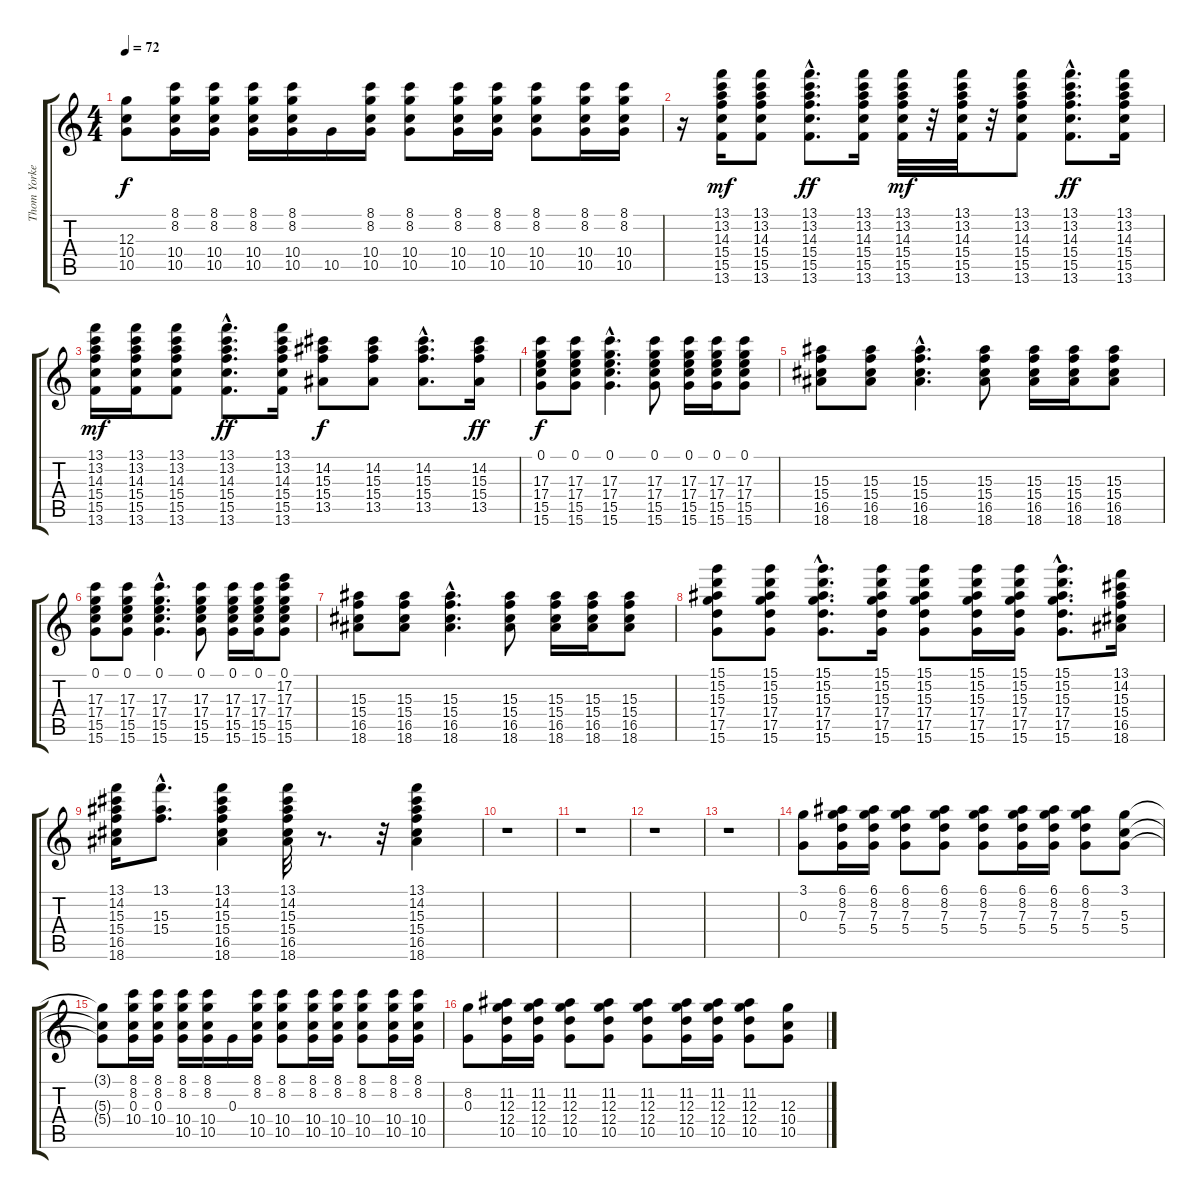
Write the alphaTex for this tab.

\track ("Thom Yorke - Acoustic Guitar" "Thom Yorke") {instrument acousticguitarsteel}
\staff {score tabs}
\tuning (E4 B3 G3 D3 A2 E2) {hide}
\ts (4 4)
\tempo 72
\clef g2
\ks c
(12.3{t} 10.4{t} 10.5{t}).8{dy f} (8.1 8.2 10.4 10.5).16 (8.1 8.2 10.4 10.5).16 (8.1 8.2 10.4 10.5).16 (8.1 8.2 10.4 10.5).16 10.5.16 (8.1 8.2 10.4 10.5).16 (8.1 8.2 10.4 10.5).8 (8.1 8.2 10.4 10.5).16 (8.1 8.2 10.4 10.5).16 (8.1 8.2 10.4 10.5).8 (8.1 8.2 10.4 10.5).16 (8.1 8.2 10.4 10.5).16 |
r.16 (13.1 13.2 14.3 15.4 15.5 13.6).16{dy mf} (13.1 13.2 14.3 15.4 15.5 13.6).8 (13.1{hac} 13.2{hac} 14.3{hac} 15.4{hac} 15.5{hac} 13.6{hac}).8{d dy ff} (13.1 13.2 14.3 15.4 15.5 13.6).16 (13.1 13.2 14.3 15.4 15.5 13.6).32{dy mf} r.32 (13.1 13.2 14.3 15.4 15.5 13.6).32 r.32 (13.1 13.2 14.3 15.4 15.5 13.6).8 (13.1{hac} 13.2{hac} 14.3{hac} 15.4{hac} 15.5{hac} 13.6{hac}).8{d dy ff} (13.1 13.2 14.3 15.4 15.5 13.6).16 |
(13.1 13.2 14.3 15.4 15.5 13.6).16{dy mf} (13.1 13.2 14.3 15.4 15.5 13.6).16 (13.1 13.2 14.3 15.4 15.5 13.6).8 (13.1{hac} 13.2{hac} 14.3{hac} 15.4{hac} 15.5{hac} 13.6{hac}).8{d dy ff} (13.1 13.2 14.3 15.4 15.5 13.6).16 (14.2 15.3 15.4 13.5).8{dy f} (14.2 15.3 15.4 13.5).8 (14.2{hac} 15.3{hac} 15.4{hac} 13.5{hac}).8{d} (14.2 15.3 15.4 13.5).16{dy ff} |
(0.1 17.3 17.4 15.5 15.6).8{dy f} (0.1 17.3 17.4 15.5 15.6).8 (0.1{hac} 17.3{hac} 17.4{hac} 15.5{hac} 15.6{hac}).4{d} (0.1 17.3 17.4 15.5 15.6).8 (0.1 17.3 17.4 15.5 15.6).16 (0.1 17.3 17.4 15.5 15.6).16 (0.1 17.3 17.4 15.5 15.6).8 |
(15.3 15.4 16.5 18.6).8 (15.3 15.4 16.5 18.6).8 (15.3{hac} 15.4{hac} 16.5{hac} 18.6{hac}).4{d} (15.3 15.4 16.5 18.6).8 (15.3 15.4 16.5 18.6).16 (15.3 15.4 16.5 18.6).16 (15.3 15.4 16.5 18.6).8 |
(0.1 17.3 17.4 15.5 15.6).8 (0.1 17.3 17.4 15.5 15.6).8 (0.1{hac} 17.3{hac} 17.4{hac} 15.5{hac} 15.6{hac}).4{d} (0.1 17.3 17.4 15.5 15.6).8 (0.1 17.3 17.4 15.5 15.6).16 (0.1 17.3 17.4 15.5 15.6).16 (0.1 17.2 17.3 17.4 15.5 15.6).8 |
(15.3 15.4 16.5 18.6).8 (15.3 15.4 16.5 18.6).8 (15.3{hac} 15.4{hac} 16.5{hac} 18.6{hac}).4{d} (15.3 15.4 16.5 18.6).8 (15.3 15.4 16.5 18.6).16 (15.3 15.4 16.5 18.6).16 (15.3 15.4 16.5 18.6).8 |
(15.1 15.2 15.3 17.4 17.5 15.6).8 (15.1 15.2 15.3 17.4 17.5 15.6).8 (15.1{hac} 15.2{hac} 15.3{hac} 17.4{hac} 17.5{hac} 15.6{hac}).8{d} (15.1 15.2 15.3 17.4 17.5 15.6).16 (15.1 15.2 15.3 17.4 17.5 15.6).8 (15.1 15.2 15.3 17.4 17.5 15.6).16 (15.1 15.2 15.3 17.4 17.5 15.6).16 (15.1{hac} 15.2{hac} 15.3{hac} 17.4{hac} 17.5{hac} 15.6{hac}).8{d} (13.1 14.2 15.3 15.4 16.5 18.6).16 |
(13.1 14.2 15.3 15.4 16.5 18.6).16 (13.1{hac} 15.3{hac} 15.4{hac}).8{d} (13.1 14.2 15.3 15.4 16.5 18.6).4 (13.1 14.2 15.3 15.4 16.5 18.6).32 r.8{d} r.32 (13.1 14.2 15.3 15.4 16.5 18.6).4 |
r.1 |
r.1 |
r.1 |
r.1 |
(3.1 0.3).8 (6.1 8.2 7.3 5.4).16 (6.1 8.2 7.3 5.4).16 (6.1 8.2 7.3 5.4).8 (6.1 8.2 7.3 5.4).8 (6.1 8.2 7.3 5.4).8 (6.1 8.2 7.3 5.4).16 (6.1 8.2 7.3 5.4).16 (6.1 8.2 7.3 5.4).8 (3.1 5.3 5.4).8 |
(3.1{t} 5.3{t} 5.4{t}).8 (8.1 8.2 0.3 10.4).16 (8.1 8.2 0.3 10.4).16 (8.1 8.2 10.4 10.5).16 (8.1 8.2 10.4 10.5).16 0.3.16 (8.1 8.2 10.4 10.5).16 (8.1 8.2 10.4 10.5).8 (8.1 8.2 10.4 10.5).16 (8.1 8.2 10.4 10.5).16 (8.1 8.2 10.4 10.5).8 (8.1 8.2 10.4 10.5).16 (8.1 8.2 10.4 10.5).16 |
(8.2 0.3).8 (11.2 12.3 12.4 10.5).16 (11.2 12.3 12.4 10.5).16 (11.2 12.3 12.4 10.5).8 (11.2 12.3 12.4 10.5).8 (11.2 12.3 12.4 10.5).8 (11.2 12.3 12.4 10.5).16 (11.2 12.3 12.4 10.5).16 (11.2 12.3 12.4 10.5).8 (12.3 10.4 10.5).8
